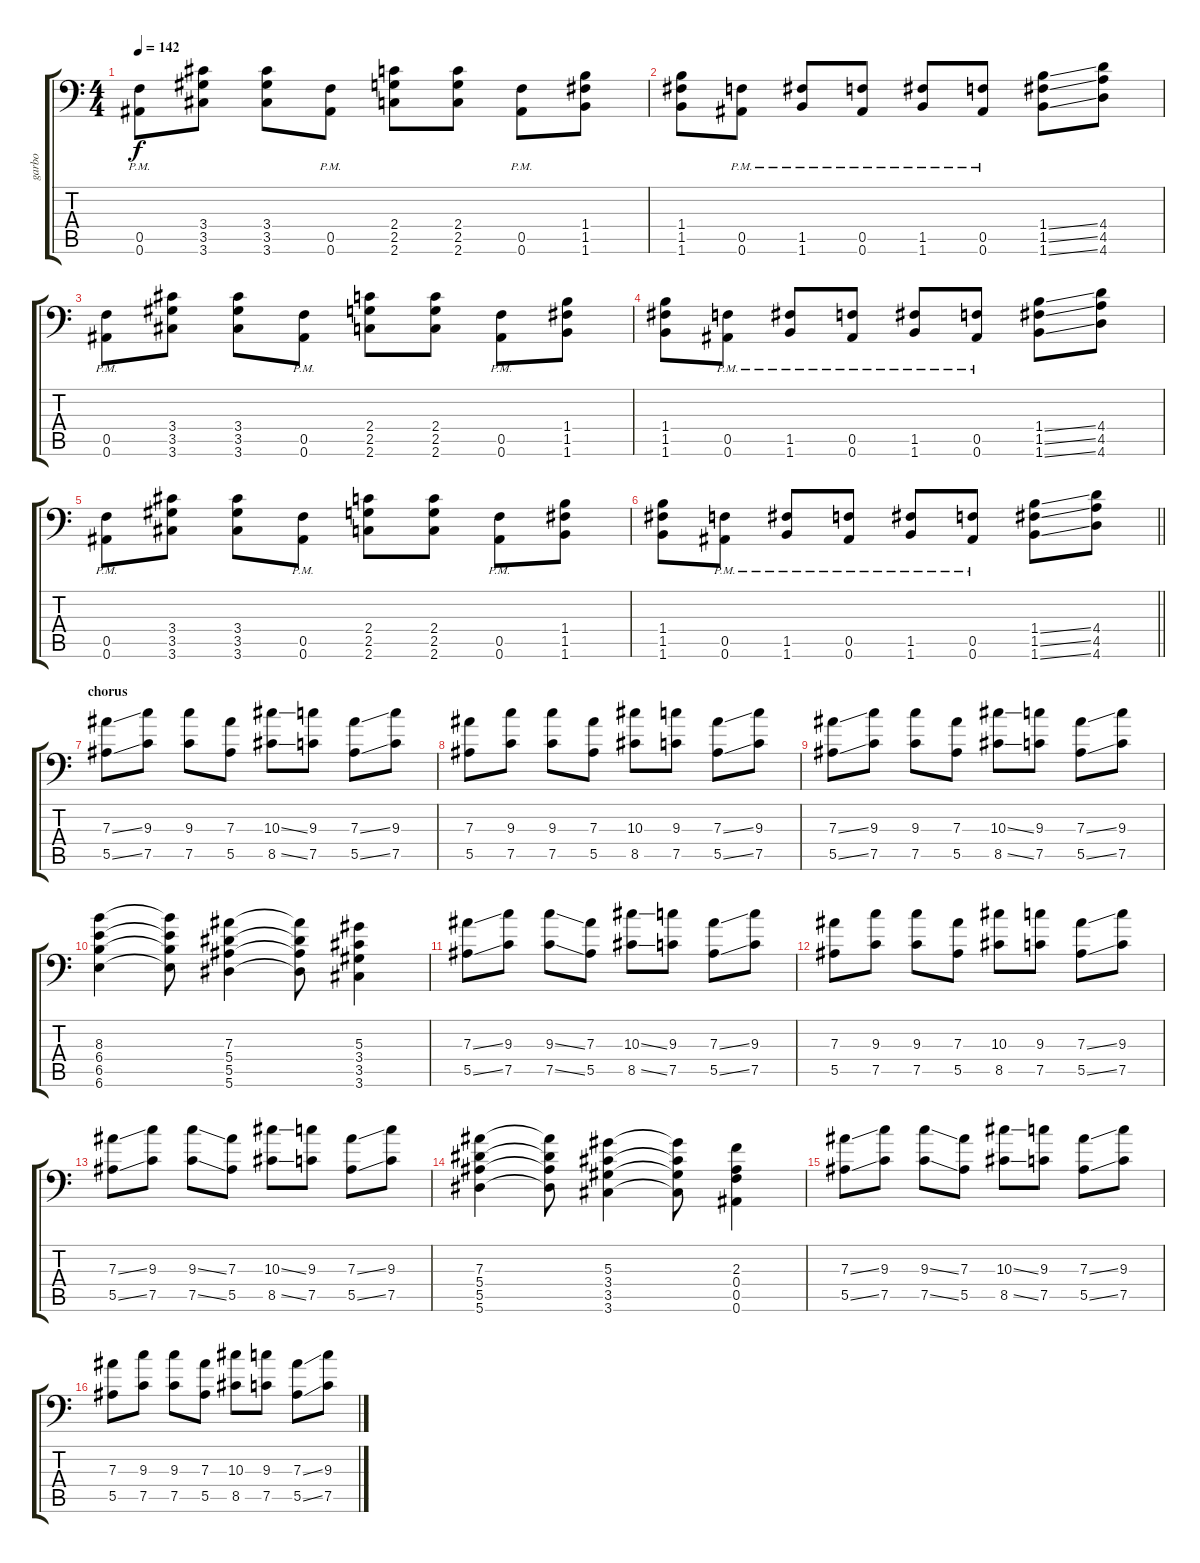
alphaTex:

\track ("garbo" "garbo") {instrument overdrivenguitar}
\staff {score tabs}
\tuning (C4 G3 Eb3 Bb2 F2 Bb1) {hide}
\ts (4 4)
\tempo 142
\clef f4
\ks c
(0.5{pm} 0.6{pm}).8{dy f} (3.4 3.5 3.6).8 (3.4 3.5 3.6).8 (0.5{pm} 0.6{pm}).8 (2.4 2.5 2.6).8 (2.4 2.5 2.6).8 (0.5{pm} 0.6{pm}).8 (1.4 1.5 1.6).8 |
(1.4 1.5 1.6).8 (0.5{pm} 0.6{pm}).8 (1.5{pm} 1.6{pm}).8 (0.5{pm} 0.6{pm}).8 (1.5{pm} 1.6{pm}).8 (0.5{pm} 0.6{pm}).8 (1.4{ss} 1.5{ss} 1.6{ss}).8 (4.4 4.5 4.6).8 |
(0.5{pm} 0.6{pm}).8 (3.4 3.5 3.6).8 (3.4 3.5 3.6).8 (0.5{pm} 0.6{pm}).8 (2.4 2.5 2.6).8 (2.4 2.5 2.6).8 (0.5{pm} 0.6{pm}).8 (1.4 1.5 1.6).8 |
(1.4 1.5 1.6).8 (0.5{pm} 0.6{pm}).8 (1.5{pm} 1.6{pm}).8 (0.5{pm} 0.6{pm}).8 (1.5{pm} 1.6{pm}).8 (0.5{pm} 0.6{pm}).8 (1.4{ss} 1.5{ss} 1.6{ss}).8 (4.4 4.5 4.6).8 |
(0.5{pm} 0.6{pm}).8 (3.4 3.5 3.6).8 (3.4 3.5 3.6).8 (0.5{pm} 0.6{pm}).8 (2.4 2.5 2.6).8 (2.4 2.5 2.6).8 (0.5{pm} 0.6{pm}).8 (1.4 1.5 1.6).8 |
\barLineRight lightlight
(1.4 1.5 1.6).8 (0.5{pm} 0.6{pm}).8 (1.5{pm} 1.6{pm}).8 (0.5{pm} 0.6{pm}).8 (1.5{pm} 1.6{pm}).8 (0.5{pm} 0.6{pm}).8 (1.4{ss} 1.5{ss} 1.6{ss}).8 (4.4 4.5 4.6).8 |
\section ("" "chorus")
(7.3{ss} 5.5{ss}).8 (9.3 7.5).8 (9.3 7.5).8 (7.3 5.5).8 (10.3{ss} 8.5{ss}).8 (9.3 7.5).8 (7.3{ss} 5.5{ss}).8 (9.3 7.5).8 |
(7.3 5.5).8 (9.3 7.5).8 (9.3 7.5).8 (7.3 5.5).8 (10.3 8.5).8 (9.3 7.5).8 (7.3{ss} 5.5{ss}).8 (9.3 7.5).8 |
(7.3{ss} 5.5{ss}).8 (9.3 7.5).8 (9.3 7.5).8 (7.3 5.5).8 (10.3{ss} 8.5{ss}).8 (9.3 7.5).8 (7.3{ss} 5.5{ss}).8 (9.3 7.5).8 |
(8.3 6.4 6.5 6.6).4 (8.3{t} 6.4{t} 6.5{t} 6.6{t}).8 (7.3 5.4 5.5 5.6).4 (7.3{t} 5.4{t} 5.5{t} 5.6{t}).8 (5.3 3.4 3.5 3.6).4 |
(7.3{ss} 5.5{ss}).8 (9.3 7.5).8 (9.3{ss} 7.5{ss}).8 (7.3 5.5).8 (10.3{ss} 8.5{ss}).8 (9.3 7.5).8 (7.3{ss} 5.5{ss}).8 (9.3 7.5).8 |
(7.3 5.5).8 (9.3 7.5).8 (9.3 7.5).8 (7.3 5.5).8 (10.3 8.5).8 (9.3 7.5).8 (7.3{ss} 5.5{ss}).8 (9.3 7.5).8 |
(7.3{ss} 5.5{ss}).8 (9.3 7.5).8 (9.3{ss} 7.5{ss}).8 (7.3 5.5).8 (10.3{ss} 8.5{ss}).8 (9.3 7.5).8 (7.3{ss} 5.5{ss}).8 (9.3 7.5).8 |
(7.3 5.4 5.5 5.6).4 (7.3{t} 5.4{t} 5.5{t} 5.6{t}).8 (5.3 3.4 3.5 3.6).4 (5.3{t} 3.4{t} 3.5{t} 3.6{t}).8 (2.3 0.4 0.5 0.6).4 |
(7.3{ss} 5.5{ss}).8 (9.3 7.5).8 (9.3{ss} 7.5{ss}).8 (7.3 5.5).8 (10.3{ss} 8.5{ss}).8 (9.3 7.5).8 (7.3{ss} 5.5{ss}).8 (9.3 7.5).8 |
(7.3 5.5).8 (9.3 7.5).8 (9.3 7.5).8 (7.3 5.5).8 (10.3 8.5).8 (9.3 7.5).8 (7.3{ss} 5.5{ss}).8 (9.3 7.5).8
